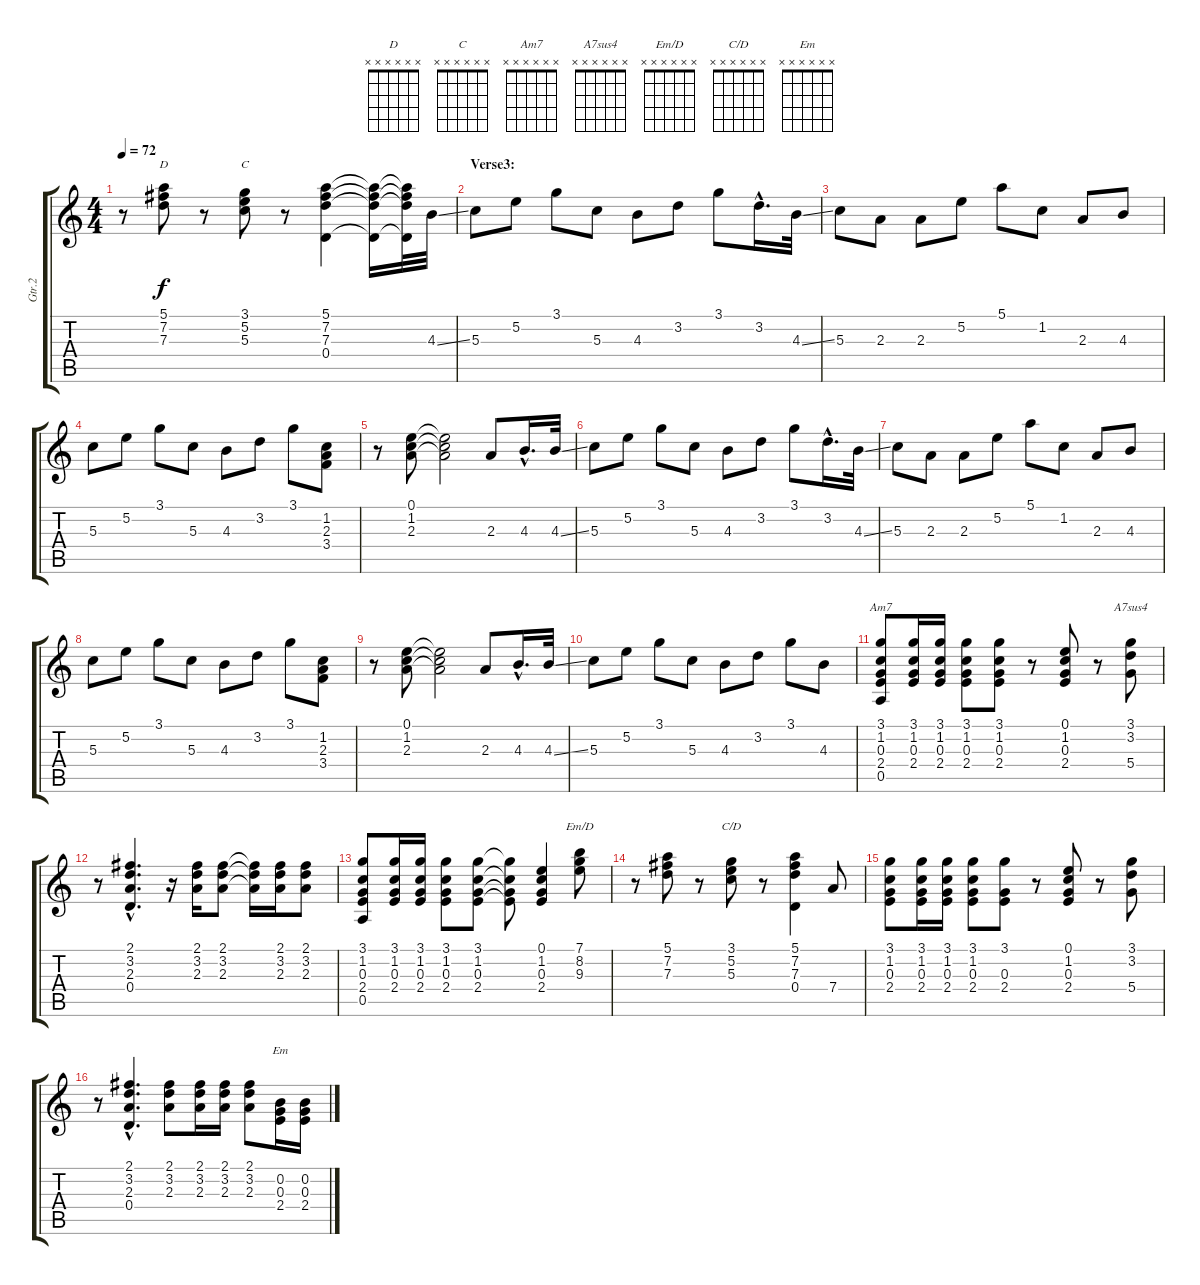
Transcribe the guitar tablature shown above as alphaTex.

\track ("Gtr.2" "Gtr.2") {instrument acousticguitarsteel}
\staff {score tabs}
\tuning (E4 B3 G3 D3 A2 E2) {hide}
\chord ("D" x x x x x x) {firstfret 0}
\chord ("C" x x x x x x) {firstfret 0}
\chord ("Am7" x x x x x x) {firstfret 0}
\chord ("A7sus4" x x x x x x) {firstfret 0}
\chord ("Em/D" x x x x x x) {firstfret 0}
\chord ("C/D" x x x x x x) {firstfret 0}
\chord ("Em" x x x x x x) {firstfret 0}
\ts (4 4)
\tempo 72
\clef g2
\ks c
r.8{dy f} (5.1 7.2 7.3).8{ch "D"} r.8 (3.1 5.2 5.3).8{ch "C"} r.8 (5.1 7.2 7.3 0.4).4 (5.1{t} 7.2{t} 7.3{t} 0.4{t}).16 (5.1{t} 7.2{t} 7.3{t} 0.4{t}).32 4.3{ss}.32 |
\section ("" "Verse3:")
5.3.8 5.2.8 3.1.8 5.3.8 4.3.8 3.2.8 3.1.8 3.2{hac}.16{d} 4.3{ss}.32 |
5.3.8 2.3.8 2.3.8 5.2.8 5.1.8 1.2.8 2.3.8 4.3.8 |
5.3.8 5.2.8 3.1.8 5.3.8 4.3.8 3.2.8 3.1.8 (1.2 2.3 3.4).8 |
r.8 (0.1 1.2 2.3).8 (0.1{t} 1.2{t} 2.3{t}).2 2.3.8 4.3{hac}.16{d} 4.3{ss}.32 |
5.3.8 5.2.8 3.1.8 5.3.8 4.3.8 3.2.8 3.1.8 3.2{hac}.16{d} 4.3{ss}.32 |
5.3.8 2.3.8 2.3.8 5.2.8 5.1.8 1.2.8 2.3.8 4.3.8 |
5.3.8 5.2.8 3.1.8 5.3.8 4.3.8 3.2.8 3.1.8 (1.2 2.3 3.4).8 |
r.8 (0.1 1.2 2.3).8 (0.1{t} 1.2{t} 2.3{t}).2 2.3.8 4.3{hac}.16{d} 4.3{ss}.32 |
5.3.8 5.2.8 3.1.8 5.3.8 4.3.8 3.2.8 3.1.8 4.3.8 |
(3.1 1.2 0.3 2.4 0.5).8{ch "Am7"} (3.1 1.2 0.3 2.4).16 (3.1 1.2 0.3 2.4).16 (3.1 1.2 0.3 2.4).8 (3.1 1.2 0.3 2.4).8 r.8 (0.1 1.2 0.3 2.4).8 r.8 (3.1 3.2 5.4).8{ch "A7sus4"} |
r.8 (2.1{hac} 3.2{hac} 2.3{hac} 0.4{hac}).4{d} r.16 (2.1 3.2 2.3).16 (2.1 3.2 2.3).8 (2.1{t} 3.2{t} 2.3{t}).16 (2.1 3.2 2.3).16 (2.1 3.2 2.3).8 |
(3.1 1.2 0.3 2.4 0.5).8 (3.1 1.2 0.3 2.4).16 (3.1 1.2 0.3 2.4).16 (3.1 1.2 0.3 2.4).8 (3.1 1.2 0.3 2.4).8 (3.1{t} 1.2{t} 0.3{t} 2.4{t}).8 (0.1 1.2 0.3 2.4).4 (7.1 8.2 9.3).8{ch "Em/D"} |
r.8 (5.1 7.2 7.3).8 r.8 (3.1 5.2 5.3).8{ch "C/D"} r.8 (5.1 7.2 7.3 0.4).4 7.4.8 |
(3.1 1.2 0.3 2.4).8 (3.1 1.2 0.3 2.4).16 (3.1 1.2 0.3 2.4).16 (3.1 1.2 0.3 2.4).8 (3.1 0.3 2.4).8 r.8 (0.1 1.2 0.3 2.4).8 r.8 (3.1 3.2 5.4).8 |
r.8 (2.1{hac} 3.2{hac} 2.3{hac} 0.4{hac}).4{d} (2.1 3.2 2.3).8 (2.1 3.2 2.3).16 (2.1 3.2 2.3).16 (2.1 3.2 2.3).8 (0.2 0.3 2.4).16{ch "Em"} (0.2 0.3 2.4).16
